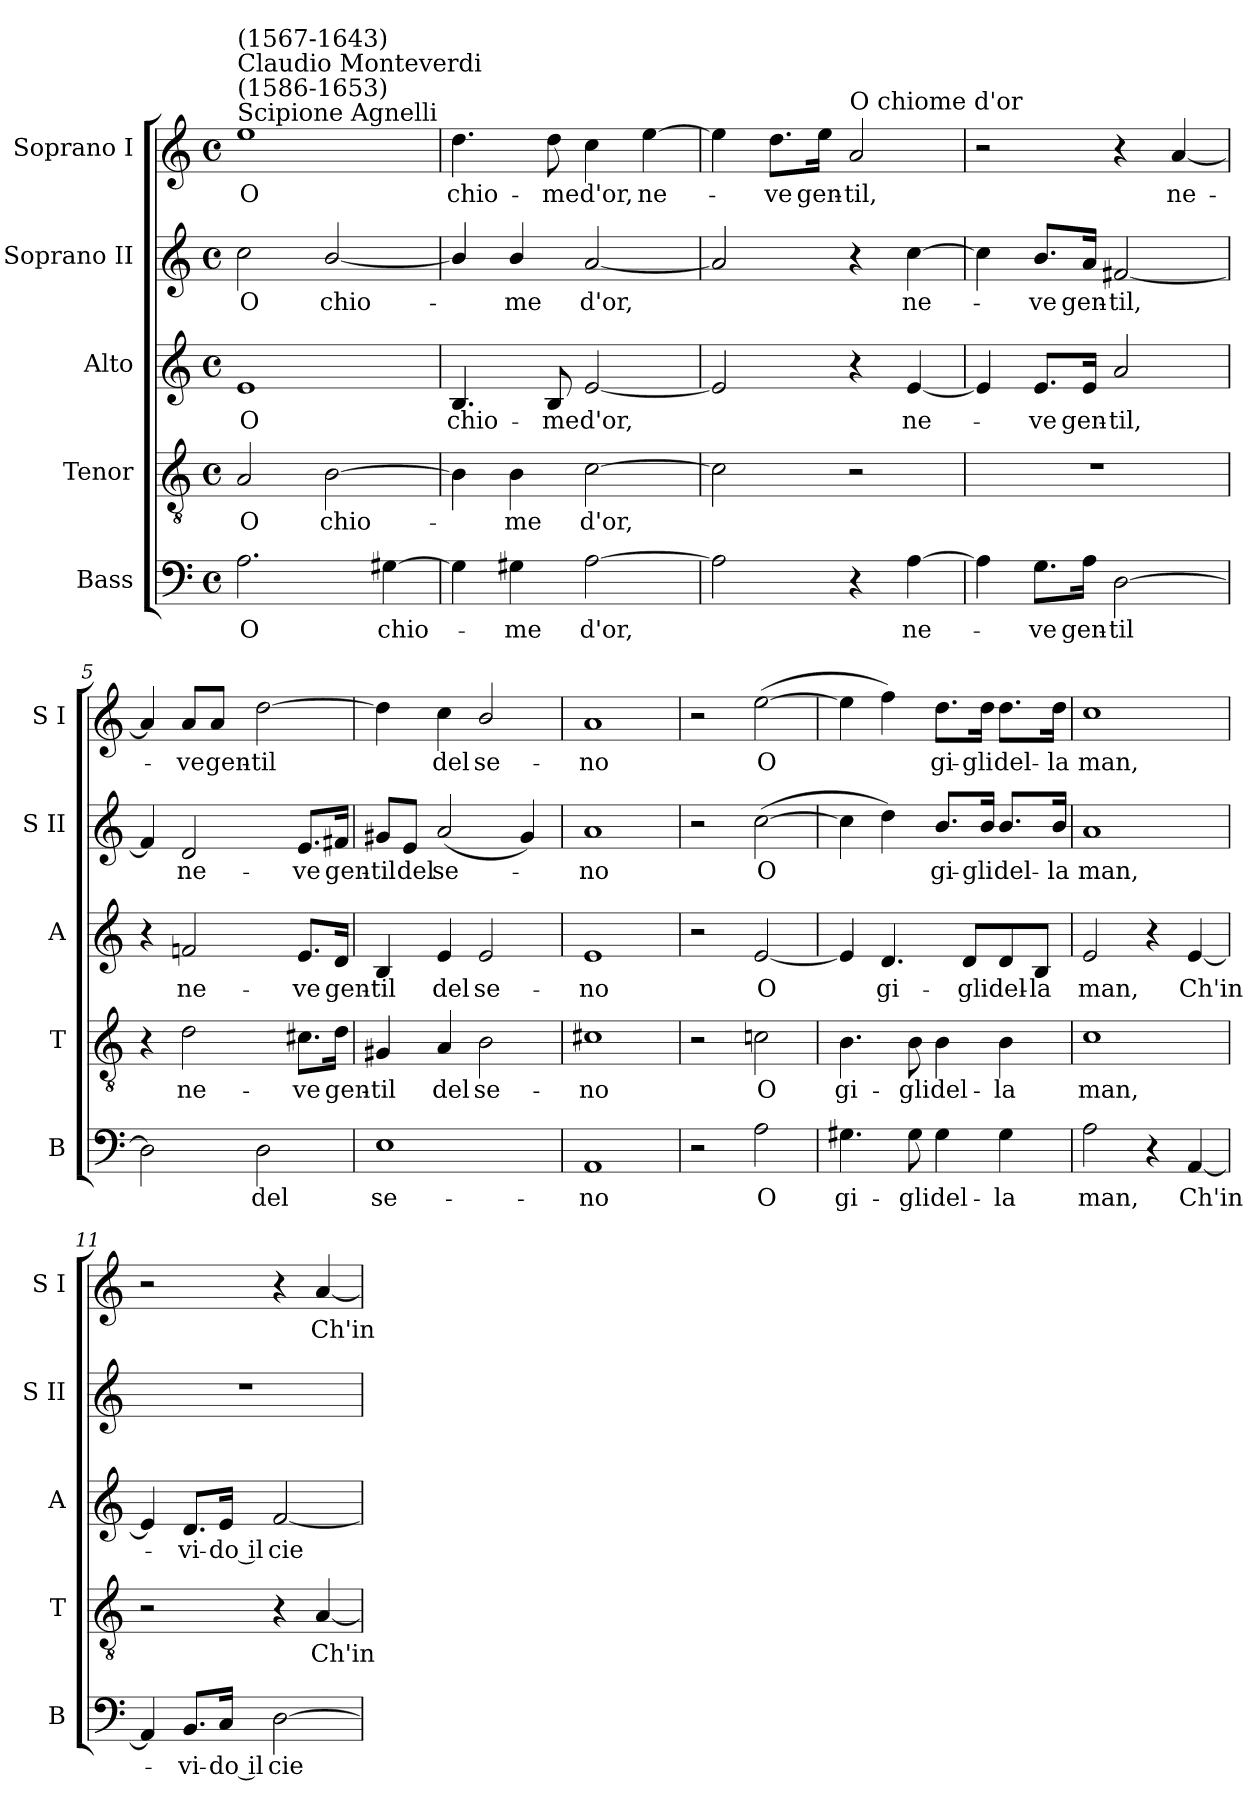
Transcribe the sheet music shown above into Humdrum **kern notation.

**kern	**text	**kern	**text	**kern	**text	**kern	**text	**kern	**text
*part5	*part5	*part4	*part4	*part3	*part3	*part2	*part2	*part1	*part1
*staff5	*staff5	*staff4	*staff4	*staff3	*staff3	*staff2	*staff2	*staff1	*staff1
*I"Bass	*	*I"Tenor	*	*I"Alto	*	*I"Soprano II	*	*I"Soprano I	*
*I'B	*	*I'T	*	*I'A	*	*I'S II	*	*I'S I	*
*clefF4	*	*clefGv2	*	*clefG2	*	*clefG2	*	*clefG2	*
*k[]	*	*k[]	*	*k[]	*	*k[]	*	*k[]	*
*M4/4	*	*M4/4	*	*M4/4	*	*M4/4	*	*M4/4	*
*met(c)	*	*met(c)	*	*met(c)	*	*met(c)	*	*met(c)	*
*MM80	*	*MM80	*	*MM80	*	*MM80	*	*MM80	*
=1	=1	=1	=1	=1	=1	=1	=1	=1	=1
!	!	!	!	!	!	!	!	!LO:TX:a:t=Scipione Agnelli	!
!	!	!	!	!	!	!	!	!LO:TX:a:t=(1586-1653)	!
!	!	!	!	!	!	!	!	!LO:TX:a:t=Claudio Monteverdi	!
!	!	!	!	!	!	!	!	!LO:TX:a:t=(1567-1643)	!
!	!LO:LY:b	!	!LO:LY:b	!	!LO:LY:b	!	!LO:LY:b	!	!LO:LY:b
2.A\	O	2A/	O	1e	O	2cc\	O	1ee	O
!	!	!	!LO:LY:b	!	!	!	!LO:LY:b	!	!
.	.	[2B\	chio-	.	.	[2b/	chio-	.	.
!	!LO:LY:b	!	!	!	!	!	!	!	!
[4G#X\	chio-	.	.	.	.	.	.	.	.
=2	=2	=2	=2	=2	=2	=2	=2	=2	=2
!	!	!	!	!	!LO:LY:b	!	!	!	!LO:LY:b
4G#\]	.	4B\]	.	4.B/	chio-	4b/]	.	4.dd\	chio-
!	!LO:LY:b	!	!LO:LY:b	!	!	!	!LO:LY:b	!	!
4G#X\	me	4B\	me	.	.	4b/	me	.	.
!	!	!	!	!	!LO:LY:b	!	!	!	!LO:LY:b
.	.	.	.	8B/	-me	.	.	8dd\	-me
!	!LO:LY:b	!	!LO:LY:b	!	!LO:LY:b	!	!LO:LY:b	!	!LO:LY:b
[2A\	d'or,	[2c\	d'or,	[2e/	d'or,	[2a/	d'or,	4cc\	d'or,
!	!	!	!	!	!	!	!	!	!LO:LY:b
.	.	.	.	.	.	.	.	[4ee\	ne-
=3	=3	=3	=3	=3	=3	=3	=3	=3	=3
2A\]	.	2c\]	.	2e/]	.	2a/]	.	4ee\]	.
!	!	!	!	!	!	!	!	!	!LO:LY:b
.	.	.	.	.	.	.	.	8.dd\L	ve
!	!	!	!	!	!	!	!	!	!LO:LY:b
.	.	.	.	.	.	.	.	16ee\Jk	gen-
!	!	!	!	!	!	!	!	!LO:TX:a:t=O chiome d'or	!
!	!	!	!	!	!	!	!	!	!LO:LY:b
4r	.	2r	.	4r	.	4r	.	2a/	-til,
!	!LO:LY:b	!	!	!	!LO:LY:b	!	!LO:LY:b	!	!
[4A\	ne-	.	.	[4e/	ne-	[4cc\	ne-	.	.
=4	=4	=4	=4	=4	=4	=4	=4	=4	=4
4A\]	.	1r	.	4e/]	.	4cc\]	.	2r	.
!	!LO:LY:b	!	!	!	!LO:LY:b	!	!LO:LY:b	!	!
8.G\L	ve	.	.	8.e/L	ve	8.b/L	ve	.	.
!	!LO:LY:b	!	!	!	!LO:LY:b	!	!LO:LY:b	!	!
16A\Jk	gen-	.	.	16e/Jk	gen-	16a/Jk	gen-	.	.
!	!LO:LY:b	!	!	!	!LO:LY:b	!	!LO:LY:b	!	!
[2D\	-til	.	.	2a/	-til,	[2f#X/	-til,	4r	.
!	!	!	!	!	!	!	!	!	!LO:LY:b
.	.	.	.	.	.	.	.	[4a/	ne-
=5	=5	=5	=5	=5	=5	=5	=5	=5	=5
2D\]	.	4r	.	4r	.	4f#/]	.	4a/]	.
!	!	!	!LO:LY:b	!	!LO:LY:b	!	!LO:LY:b	!	!LO:LY:b
.	.	2d\	ne-	2fn/	ne-	2d/	ne-	8a/L	ve
!	!	!	!	!	!	!	!	!	!LO:LY:b
.	.	.	.	.	.	.	.	8a/J	gen-
!	!LO:LY:b	!	!	!	!	!	!	!	!LO:LY:b
2D\	del	.	.	.	.	.	.	[2dd\	-til
!	!	!	!LO:LY:b	!	!LO:LY:b	!	!LO:LY:b	!	!
.	.	8.c#X\L	-ve	8.e/L	-ve	8.e/L	-ve	.	.
!	!	!	!LO:LY:b	!	!LO:LY:b	!	!LO:LY:b	!	!
.	.	16d\Jk	gen-	16d/Jk	gen-	16f#X/Jk	gen-	.	.
=6	=6	=6	=6	=6	=6	=6	=6	=6	=6
!	!LO:LY:b	!	!LO:LY:b	!	!LO:LY:b	!	!LO:LY:b	!	!
1E	se-	4G#X/	-til	4B/	-til	8g#X/L	-til	4dd\]	.
!	!	!	!	!	!	!	!LO:LY:b	!	!
.	.	.	.	.	.	8e/J	del	.	.
!	!	!	!LO:LY:b	!	!LO:LY:b	!	!LO:LY:b	!	!LO:LY:b
.	.	4A/	del	4e/	del	(<2a/	se-	4cc\	del
!	!	!	!LO:LY:b	!	!LO:LY:b	!	!	!	!LO:LY:b
.	.	2B\	se-	2e/	se-	.	.	2b/	se-
.	.	.	.	.	.	4g#/)	.	.	.
!!LO:LB:g=z
=7	=7	=7	=7	=7	=7	=7	=7	=7	=7
!	!LO:LY:b	!	!LO:LY:b	!	!LO:LY:b	!	!LO:LY:b	!	!LO:LY:b
1AA	-no	1c#X	-no	1e	-no	1a	no	1a	-no
=8	=8	=8	=8	=8	=8	=8	=8	=8	=8
2r	.	2r	.	2r	.	2r	.	2r	.
!	!LO:LY:b	!	!LO:LY:b	!	!LO:LY:b	!	!LO:LY:b	!	!LO:LY:b
2A\	O	2cn\	O	[2e/	O	(>[2cc\	O	(>[2ee\	O
=9	=9	=9	=9	=9	=9	=9	=9	=9	=9
!	!LO:LY:b	!	!LO:LY:b	!	!	!	!	!	!
4.G#X\	gi-	4.B\	gi-	4e/]	.	4cc\]	.	4ee\]	.
!	!	!	!	!	!LO:LY:b	!	!	!	!
.	.	.	.	4.d/	gi-	4dd\)	.	4ff\)	.
!	!LO:LY:b	!	!LO:LY:b	!	!	!	!	!	!
8G#\	-gli	8B\	-gli	.	.	.	.	.	.
!	!LO:LY:b	!	!LO:LY:b	!	!	!	!LO:LY:b	!	!LO:LY:b
4G#\	del-	4B\	del-	.	.	8.b/L	gi-	8.dd\L	gi-
!	!	!	!	!	!LO:LY:b	!	!	!	!
.	.	.	.	8d/L	-gli	.	.	.	.
!	!	!	!	!	!	!	!LO:LY:b	!	!LO:LY:b
.	.	.	.	.	.	16b/Jk	-gli	16dd\Jk	-gli
!	!LO:LY:b	!	!LO:LY:b	!	!LO:LY:b	!	!LO:LY:b	!	!LO:LY:b
4G#\	-la	4B\	-la	8d/	del-	8.b/L	del-	8.dd\L	del-
!	!	!	!	!	!LO:LY:b	!	!	!	!
.	.	.	.	8B/J	-la	.	.	.	.
!	!	!	!	!	!	!	!LO:LY:b	!	!LO:LY:b
.	.	.	.	.	.	16b/Jk	-la	16dd\Jk	-la
=10	=10	=10	=10	=10	=10	=10	=10	=10	=10
!	!LO:LY:b	!	!LO:LY:b	!	!LO:LY:b	!	!LO:LY:b	!	!LO:LY:b
2A\	man,	1c	man,	2e/	man,	1a	man,	1cc	man,
4r	.	.	.	4r	.	.	.	.	.
!	!LO:LY:b	!	!	!	!LO:LY:b	!	!	!	!
[4AA/	Ch'in-	.	.	[4e/	Ch'in-	.	.	.	.
=11	=11	=11	=11	=11	=11	=11	=11	=11	=11
4AA/]	.	2r	.	4e/]	.	1r	.	2r	.
!	!LO:LY:b	!	!	!	!LO:LY:b	!	!	!	!
8.BB/L	vi-	.	.	8.d/L	vi-	.	.	.	.
!	!LO:LY:b	!	!	!	!LO:LY:b	!	!	!	!
16C/Jk	-do il	.	.	16e/Jk	-do il	.	.	.	.
!	!LO:LY:b	!	!	!	!LO:LY:b	!	!	!	!
[2D\	cie-	4r	.	[2f/	cie-	.	.	4r	.
!	!	!	!LO:LY:b	!	!	!	!	!	!LO:LY:b
.	.	[4A/	Ch'in-	.	.	.	.	[4a/	Ch'in-
=	=	=	=	=	=	=	=	=	=
*-	*-	*-	*-	*-	*-	*-	*-	*-	*-
